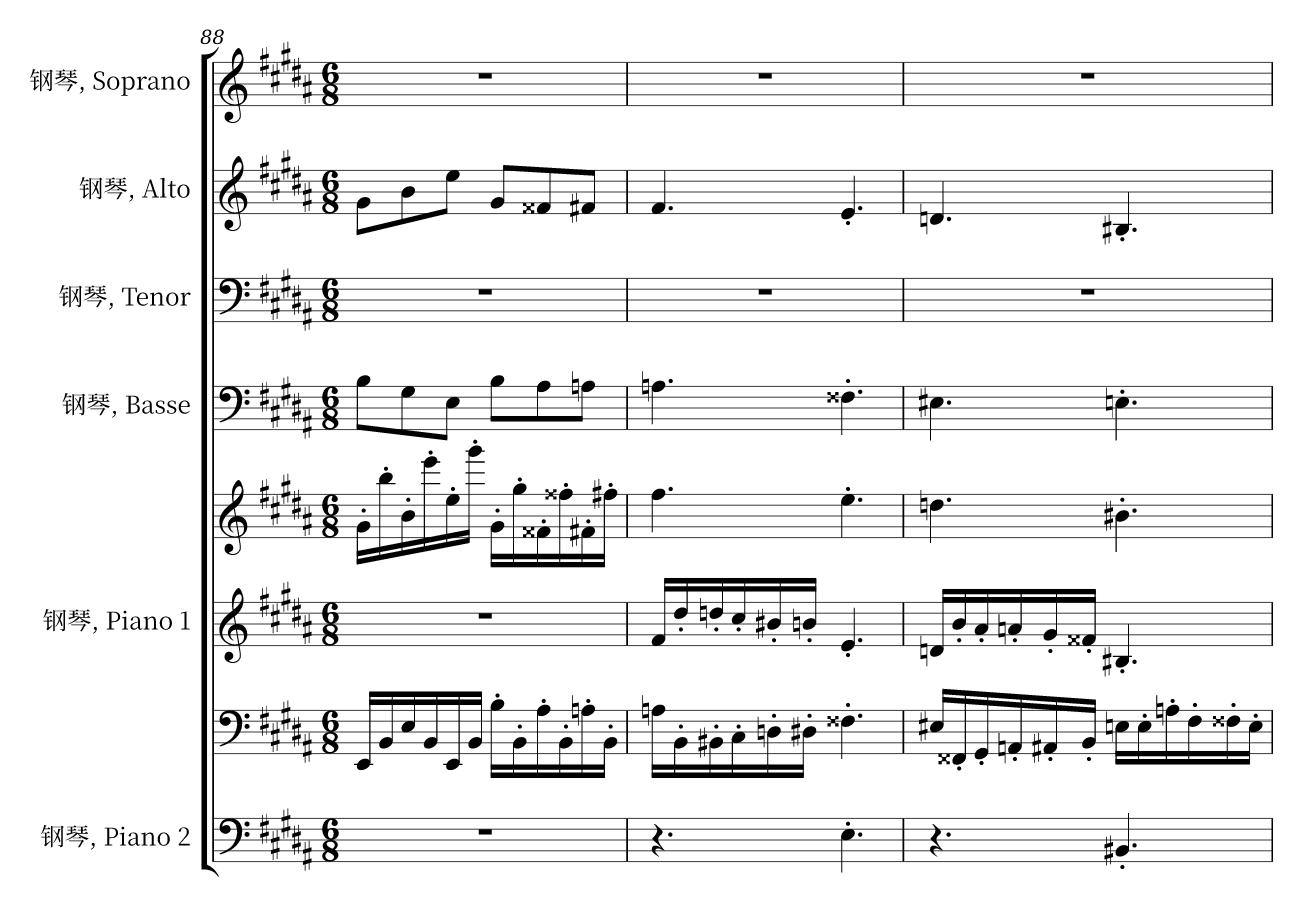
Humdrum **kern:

**kern	**kern	**kern	**kern	**kern	**kern	**kern	**kern
*part6	*part6	*part5	*part5	*part4	*part3	*part2	*part1
*staff8	*staff7	*staff6	*staff5	*staff4	*staff3	*staff2	*staff1
*I"钢琴, Piano 2	*	*I"钢琴, Piano 1	*	*I"钢琴, Basse	*I"钢琴, Tenor	*I"钢琴, Alto	*I"钢琴, Soprano
*I'Pno.	*	*I'Pno.	*	*	*	*	*
!!LO:PB:g=z
*clefF4	*clefF4	*clefG2	*clefG2	*clefF4	*clefF4	*clefG2	*clefG2
*k[f#c#g#d#a#]	*k[f#c#g#d#a#]	*k[f#c#g#d#a#]	*k[f#c#g#d#a#]	*k[f#c#g#d#a#]	*k[f#c#g#d#a#]	*k[f#c#g#d#a#]	*k[f#c#g#d#a#]
*M6/8	*M6/8	*M6/8	*M6/8	*M6/8	*M6/8	*M6/8	*M6/8
=88	=88	=88	=88	=88	=88	=88	=88
2.r	16EE/LL	2.r	16g#'\LL	8B\L	2.r	8g#\L	2.r
.	16BB/	.	16bb'\	.	.	.	.
.	16E/	.	16b'\	8G#\	.	8b\	.
.	16BB/	.	16eee'\	.	.	.	.
.	16EE/	.	16ee'\	8E\J	.	8ee\J	.
.	16BB/JJ	.	16ggg#'\JJ	.	.	.	.
.	16B'\LL	.	16g#'\LL	8B\L	.	8g#/L	.
.	16BB'\	.	16gg#'\	.	.	.	.
.	16A#'\	.	16f##X'\	8A#\	.	8f##X/	.
.	16BB'\	.	16ff##X'\	.	.	.	.
.	16An'\	.	16f#X'\	8An\J	.	8f#X/J	.
.	16BB'\JJ	.	16ff#X'\JJ	.	.	.	.
=89	=89	=89	=89	=89	=89	=89	=89
4.r	16An\LL	16f#/LL	4.ff#\	4.An\	2.r	4.f#/	2.r
.	16BB'\	16dd#'/	.	.	.	.	.
.	16BB#X'\	16ddn'/	.	.	.	.	.
.	16C#'\	16cc#'/	.	.	.	.	.
.	16Dn'\	16b#X'/	.	.	.	.	.
.	16D#X'\JJ	16bn'/JJ	.	.	.	.	.
4.E'\	4.F##X'\	4.e'/	4.ee'\	4.F##X'\	.	4.e'/	.
!!LO:PB:g=z
=90	=90	=90	=90	=90	=90	=90	=90
4.r	16E#X/LL	16dn/LL	4.ddn\	4.E#X\	2.r	4.dn/	2.r
.	16FF##X'/	16b'/	.	.	.	.	.
.	16GG#'/	16a#'/	.	.	.	.	.
.	16AAn'/	16an'/	.	.	.	.	.
.	16AA#X'/	16g#'/	.	.	.	.	.
.	16BB'/JJ	16f##X'/JJ	.	.	.	.	.
4.BB#X'/	16En\LL	4.B#X'/	4.b#X'\	4.En'\	.	4.B#X'/	.
.	16E'\	.	.	.	.	.	.
.	16An'\	.	.	.	.	.	.
.	16F#'\	.	.	.	.	.	.
.	16F##X'\	.	.	.	.	.	.
.	16E'\JJ	.	.	.	.	.	.
=	=	=	=	=	=	=	=
*-	*-	*-	*-	*-	*-	*-	*-
